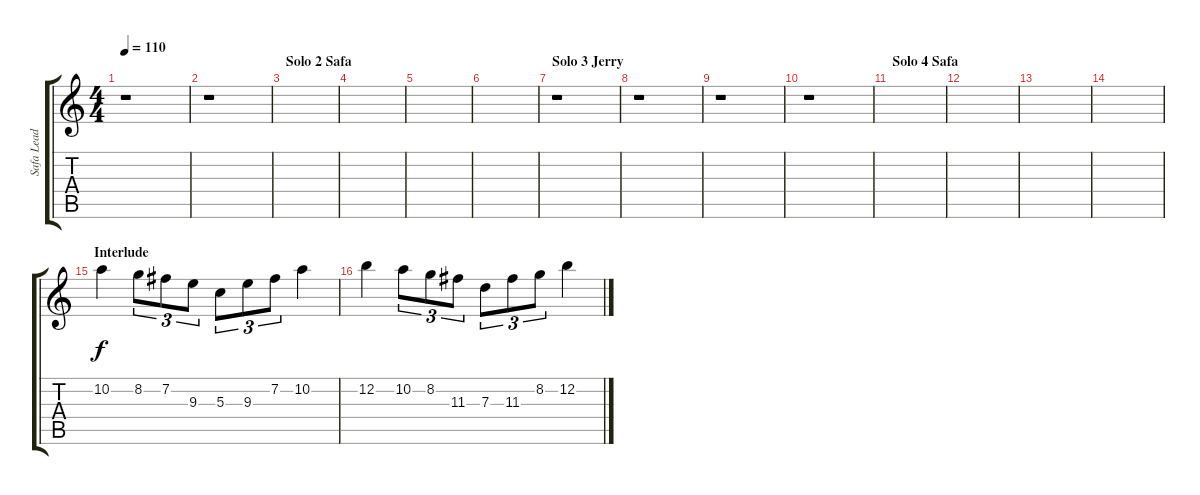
\track ("Safa Lead" "Safa Lead") {instrument distortionguitar}
\staff {score tabs}
\tuning (E4 B3 G3 D3 A2 E2) {hide}
\ts (4 4)
\tempo 110
\clef g2
\ks c
r.1{dy f} |
r.1 |
\section ("" "Solo 2 Safa")
|
|
|
|
\section ("" "Solo 3 Jerry")
r.1 |
r.1 |
r.1 |
r.1 |
\section ("" "Solo 4 Safa")
|
|
|
|
\section ("" "Interlude")
10.2.4 8.2.8{tu (3 2)} 7.2.8{tu (3 2)} 9.3.8{tu (3 2)} 5.3.8{tu (3 2)} 9.3.8{tu (3 2)} 7.2.8{tu (3 2)} 10.2.4 |
12.2.4 10.2.8{tu (3 2)} 8.2.8{tu (3 2)} 11.3.8{tu (3 2)} 7.3.8{tu (3 2)} 11.3.8{tu (3 2)} 8.2.8{tu (3 2)} 12.2.4
